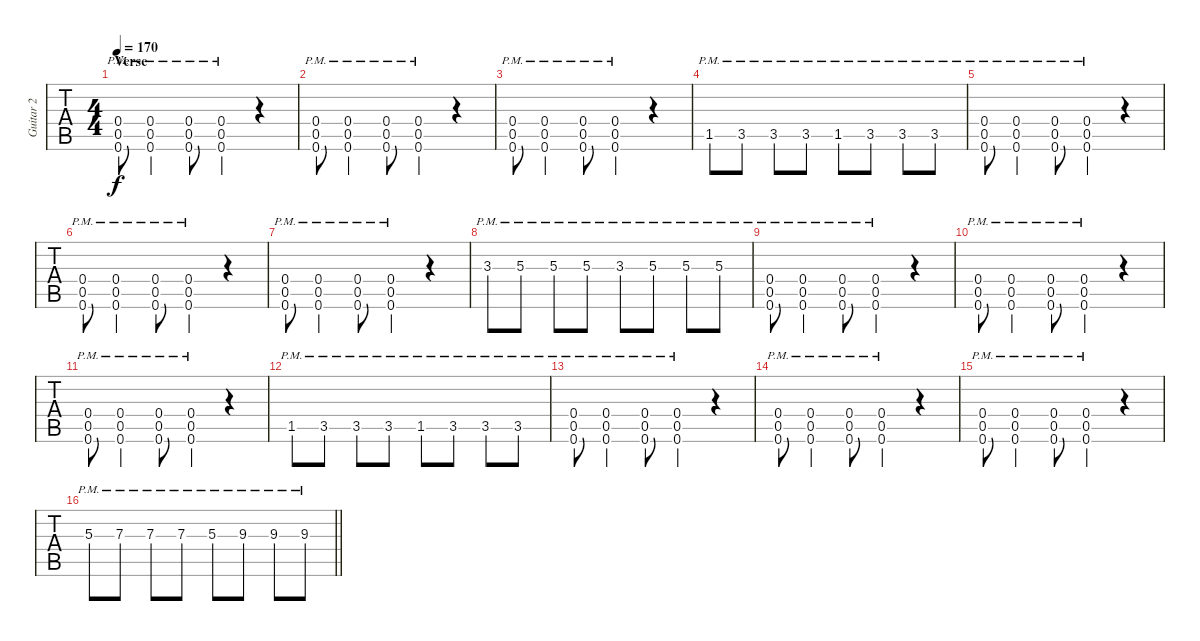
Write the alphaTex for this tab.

\track ("Guitar 2" "Guitar 2") {instrument distortionguitar}
\staff {tabs}
\tuning (D4 A3 F3 C3 G2 C2) {hide}
\ts (4 4)
\section ("" "Verse")
\tempo 170
\clef g2
\ks c
(0.4{pm st} 0.5{pm st} 0.6{pm st}).8{dy f} (0.4{pm st} 0.5{pm st} 0.6{pm st}).4 (0.4{pm st} 0.5{pm st} 0.6{pm st}).8 (0.4{pm st} 0.5{pm st} 0.6{pm st}).4 r.4 |
(0.4{pm st} 0.5{pm st} 0.6{pm st}).8 (0.4{pm st} 0.5{pm st} 0.6{pm st}).4 (0.4{pm st} 0.5{pm st} 0.6{pm st}).8 (0.4{pm st} 0.5{pm st} 0.6{pm st}).4 r.4 |
(0.4{pm st} 0.5{pm st} 0.6{pm st}).8 (0.4{pm st} 0.5{pm st} 0.6{pm st}).4 (0.4{pm st} 0.5{pm st} 0.6{pm st}).8 (0.4{pm st} 0.5{pm st} 0.6{pm st}).4 r.4 |
1.5{pm}.8 3.5{pm}.8 3.5{pm}.8 3.5{pm}.8 1.5{pm}.8 3.5{pm}.8 3.5{pm}.8 3.5{pm}.8 |
(0.4{pm st} 0.5{pm st} 0.6{pm st}).8 (0.4{pm st} 0.5{pm st} 0.6{pm st}).4 (0.4{pm st} 0.5{pm st} 0.6{pm st}).8 (0.4{pm st} 0.5{pm st} 0.6{pm st}).4 r.4 |
(0.4{pm st} 0.5{pm st} 0.6{pm st}).8 (0.4{pm st} 0.5{pm st} 0.6{pm st}).4 (0.4{pm st} 0.5{pm st} 0.6{pm st}).8 (0.4{pm st} 0.5{pm st} 0.6{pm st}).4 r.4 |
(0.4{pm st} 0.5{pm st} 0.6{pm st}).8 (0.4{pm st} 0.5{pm st} 0.6{pm st}).4 (0.4{pm st} 0.5{pm st} 0.6{pm st}).8 (0.4{pm st} 0.5{pm st} 0.6{pm st}).4 r.4 |
3.3{pm}.8 5.3{pm}.8 5.3{pm}.8 5.3{pm}.8 3.3{pm}.8 5.3{pm}.8 5.3{pm}.8 5.3{pm}.8 |
(0.4{pm st} 0.5{pm st} 0.6{pm st}).8 (0.4{pm st} 0.5{pm st} 0.6{pm st}).4 (0.4{pm st} 0.5{pm st} 0.6{pm st}).8 (0.4{pm st} 0.5{pm st} 0.6{pm st}).4 r.4 |
(0.4{pm st} 0.5{pm st} 0.6{pm st}).8 (0.4{pm st} 0.5{pm st} 0.6{pm st}).4 (0.4{pm st} 0.5{pm st} 0.6{pm st}).8 (0.4{pm st} 0.5{pm st} 0.6{pm st}).4 r.4 |
(0.4{pm st} 0.5{pm st} 0.6{pm st}).8 (0.4{pm st} 0.5{pm st} 0.6{pm st}).4 (0.4{pm st} 0.5{pm st} 0.6{pm st}).8 (0.4{pm st} 0.5{pm st} 0.6{pm st}).4 r.4 |
1.5{pm}.8 3.5{pm}.8 3.5{pm}.8 3.5{pm}.8 1.5{pm}.8 3.5{pm}.8 3.5{pm}.8 3.5{pm}.8 |
(0.4{pm st} 0.5{pm st} 0.6{pm st}).8 (0.4{pm st} 0.5{pm st} 0.6{pm st}).4 (0.4{pm st} 0.5{pm st} 0.6{pm st}).8 (0.4{pm st} 0.5{pm st} 0.6{pm st}).4 r.4 |
(0.4{pm st} 0.5{pm st} 0.6{pm st}).8 (0.4{pm st} 0.5{pm st} 0.6{pm st}).4 (0.4{pm st} 0.5{pm st} 0.6{pm st}).8 (0.4{pm st} 0.5{pm st} 0.6{pm st}).4 r.4 |
(0.4{pm st} 0.5{pm st} 0.6{pm st}).8 (0.4{pm st} 0.5{pm st} 0.6{pm st}).4 (0.4{pm st} 0.5{pm st} 0.6{pm st}).8 (0.4{pm st} 0.5{pm st} 0.6{pm st}).4 r.4 |
\barLineRight lightlight
5.3{pm}.8 7.3{pm}.8 7.3{pm}.8 7.3{pm}.8 5.3{pm}.8 9.3{pm}.8 9.3{pm}.8 9.3{pm}.8
